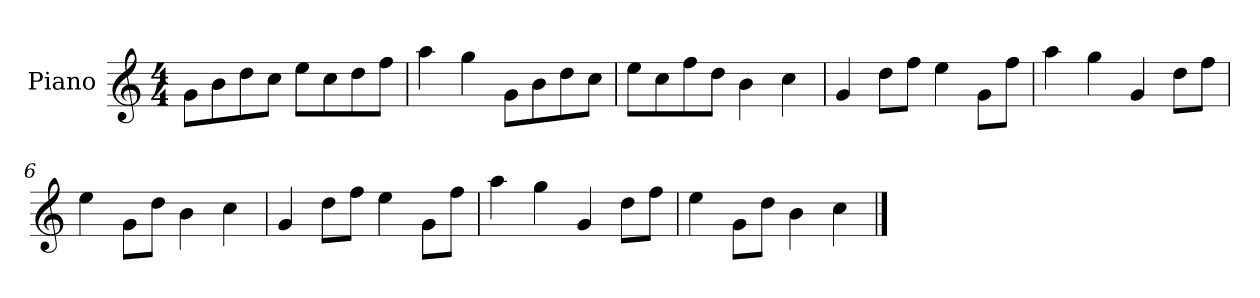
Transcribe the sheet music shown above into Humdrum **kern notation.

**kern
*part1
*staff1
*I"Piano
*I'P-no
*clefG2
*k[]
*M4/4
*MM90
=1
8g\L
8b\
8dd\
8cc\J
8ee\L
8cc\
8dd\
8ff\J
=2
4aa\
4gg\
8g\L
8b\
8dd\
8cc\J
=3
8ee\L
8cc\
8ff\
8dd\J
4b\
4cc\
=4
4g/
8dd\L
8ff\J
4ee\
8g\L
8ff\J
=5
4aa\
4gg\
4g/
8dd\L
8ff\J
=6
4ee\
8g\L
8dd\J
4b\
4cc\
!!LO:LB:g=z
=7
4g/
8dd\L
8ff\J
4ee\
8g\L
8ff\J
=8
4aa\
4gg\
4g/
8dd\L
8ff\J
=9
4ee\
8g\L
8dd\J
4b\
4cc\
==
*-
